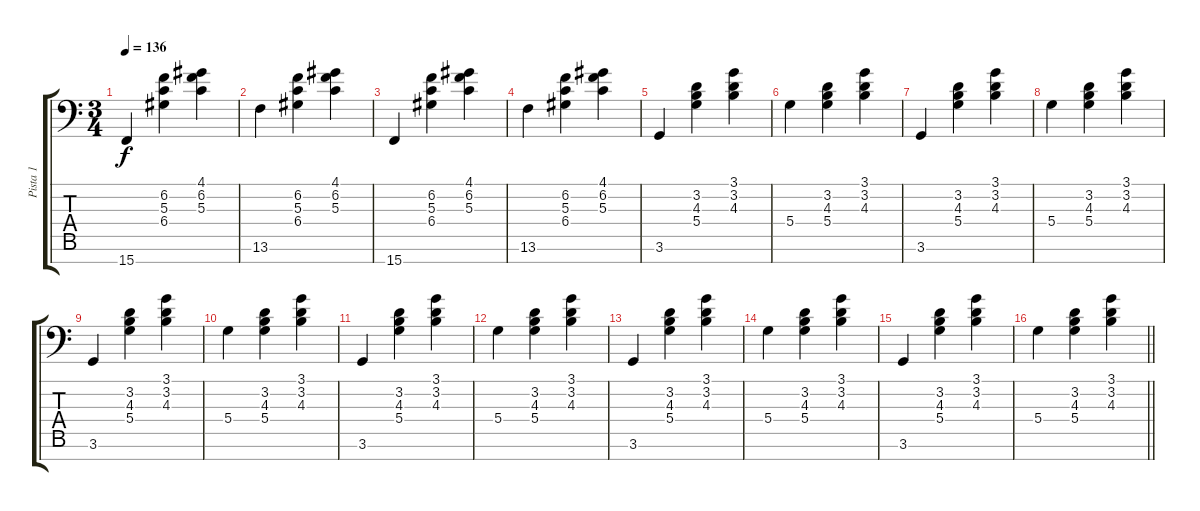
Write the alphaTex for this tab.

\track ("Pista 1" "Pista 1") {instrument pizzicatostrings}
\staff {score tabs}
\tuning (E4 B3 G3 D3 A2 E2 D1) {hide}
\ts (3 4)
\section ("" "")
\tempo 136
\clef f4
\ks c
15.7.4{dy f} (6.2 5.3 6.4).4 (4.1 6.2 5.3).4 |
13.6.4 (6.2 5.3 6.4).4 (4.1 6.2 5.3).4 |
15.7.4 (6.2 5.3 6.4).4 (4.1 6.2 5.3).4 |
13.6.4 (6.2 5.3 6.4).4 (4.1 6.2 5.3).4 |
3.6.4 (3.2 4.3 5.4).4 (3.1 3.2 4.3).4 |
5.4.4 (3.2 4.3 5.4).4 (3.1 3.2 4.3).4 |
3.6.4 (3.2 4.3 5.4).4 (3.1 3.2 4.3).4 |
5.4.4 (3.2 4.3 5.4).4 (3.1 3.2 4.3).4 |
3.6.4 (3.2 4.3 5.4).4 (3.1 3.2 4.3).4 |
5.4.4 (3.2 4.3 5.4).4 (3.1 3.2 4.3).4 |
3.6.4 (3.2 4.3 5.4).4 (3.1 3.2 4.3).4 |
5.4.4 (3.2 4.3 5.4).4 (3.1 3.2 4.3).4 |
3.6.4 (3.2 4.3 5.4).4 (3.1 3.2 4.3).4 |
5.4.4 (3.2 4.3 5.4).4 (3.1 3.2 4.3).4 |
3.6.4 (3.2 4.3 5.4).4 (3.1 3.2 4.3).4 |
\barLineRight lightlight
5.4.4 (3.2 4.3 5.4).4 (3.1 3.2 4.3).4
